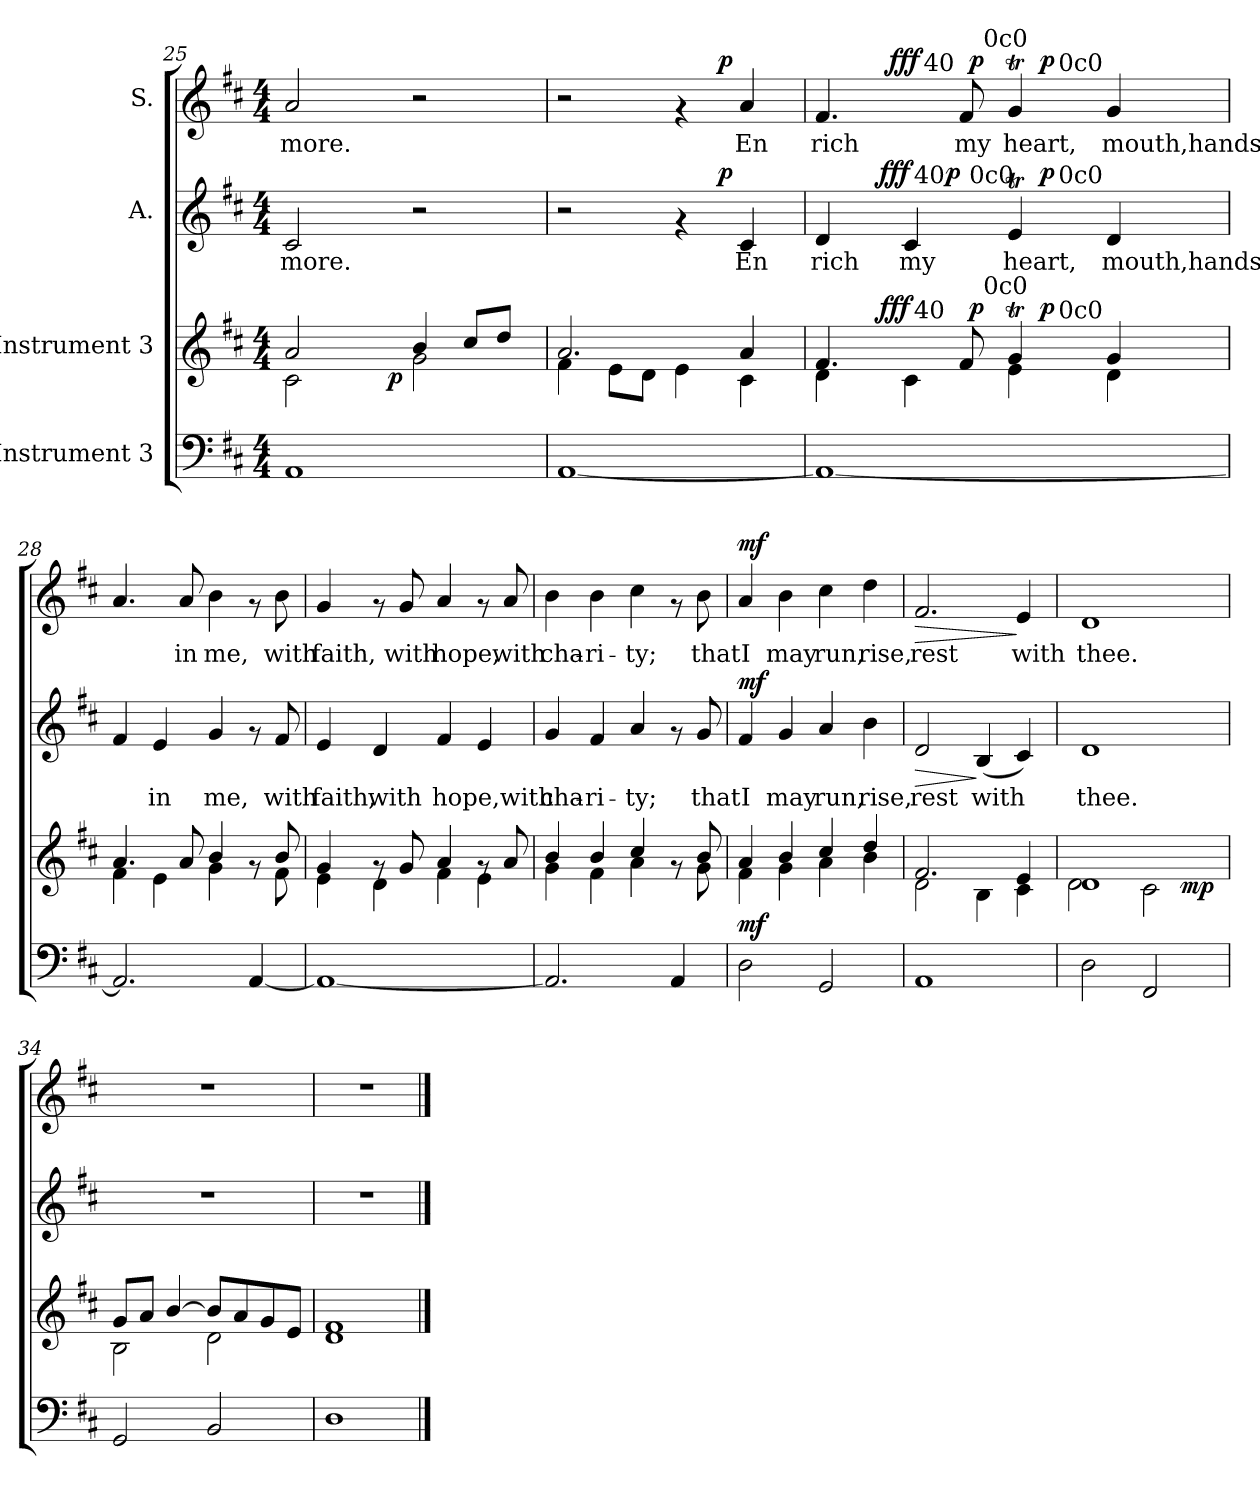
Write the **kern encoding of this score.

**kern	**dynam	**kern	**dynam	**kern	**text	**dynam	**kern	**text	**dynam
*part4	*part4	*part3	*part3	*part2	*part2	*part2	*part1	*part1	*part1
*staff4	*staff4	*staff3	*staff3	*staff2	*staff2	*staff2	*staff1	*staff1	*staff1
*I"Instrument 3	*	*I"Instrument 3	*	*I"A.	*	*	*I"S.	*	*
*clefF4	*	*clefG2	*	*clefG2	*	*	*clefG2	*	*
*k[f#c#]	*	*k[f#c#]	*	*k[f#c#]	*	*	*k[f#c#]	*	*
*D:	*	*D:	*	*D:	*	*	*D:	*	*
*M4/4	*	*M4/4	*	*M4/4	*	*	*M4/4	*	*
=25	=25	=25	=25	=25	=25	=25	=25	=25	=25
*	*	*^	*	*	*	*	*	*	*
!	!	!	!	!	!	!LO:LY:b:cj	!	!	!LO:LY:b:cj	!
*	*	*	*^	*	*	*	*	*	*	*
1AA	.	2a/	2c#\	4ryy	.	2c#/	more.	.	2a/	more.	.
.	.	.	.	8ryy	.	.	.	.	.	.	.
.	.	.	.	32.ryy	.	.	.	.	.	.	.
!	!	!	!	!	!LO:DY:b	!	!	!	!	!	!
.	.	.	.	2ryy	p	.	.	.	.	.	.
.	.	4b/	2g\	.	.	2r	.	.	2r	.	.
.	.	8cc#/L	.	.	.	.	.	.	.	.	.
.	.	8dd/J	.	.	.	.	.	.	.	.	.
.	.	.	.	16ryy	.	.	.	.	.	.	.
.	.	.	.	64ryy	.	.	.	.	.	.	.
*	*	*	*v	*v	*	*	*	*	*	*	*
=26	=26	=26	=26	=26	=26	=26	=26	=26	=26	=26
*	*	*	*	*	*^	*	*	*^	*	*
[<1AA	.	2.a/	4f#\	.	2r	2ryy	.	.	2r	2ryy	.	.
.	.	.	8e\L	.	.	.	.	.	.	.	.	.
.	.	.	8d\J	.	.	.	.	.	.	.	.	.
.	.	.	4e\	.	4rf	8.ryy	.	.	4rf	8.ryy	.	.
!	!	!	!	!	!	!	!	!LO:DY:a	!	!	!	!LO:DY:a
.	.	.	.	.	.	4ryy	.	p	.	4ryy	.	p
!	!	!	!	!	!	!	!LO:LY:b:cj	!	!	!	!LO:LY:b:cj	!
.	.	4a/	4c#\	.	4c#/	.	En	.	4a/	.	En	.
.	.	.	.	.	.	16ryy	.	.	.	16ryy	.	.
!!LO:LB:g=z
=27	=27	=27	=27	=27	=27	=27	=27	=27	=27	=27	=27	=27
!	!	!	!	!	!	!	!	!	!LO:TX:a:t=2 7	!	!	!
!	!	!	!	!	!	!	!	!	!LO:TX:a:t=c c cc	!	!	!
!	!	!	!	!	!LO:TX:a:t=c c cc	!	!	!	!	!	!	!
!	!	!LO:TX:a:t=c c cc	!	!	!	!	!	!	!	!	!	!
!	!	!	!	!	!	!	!LO:LY:b:cj	!	!	!	!LO:LY:b:cj	!
*	*	*^	*	*	*^	*	*	*	*^	*	*	*
*	*	*	*	*^	*	*	*	*^	*	*	*	*	*^	*	*
*	*	*	*	*	*^	*	*	*	*	*^	*	*	*	*	*	*^	*	*
*	*	*	*	*	*	*^	*	*	*	*	*	*^	*	*	*	*	*	*	*^	*	*
*	*	*	*	*	*	*	*^	*	*	*	*	*	*	*^	*	*	*	*	*	*	*	*^	*	*
*	*	*	*	*	*	*	*	*^	*	*	*	*	*	*	*	*	*	*	*	*	*	*	*	*	*	*	*
1AA_<	.	4.f#/	4d\	8ryy	4ryy	2ryy	4ryy	4ryy	2ryy	.	4d/	8ryy	4ryy	2ryy	4ryy	4ryy	2ryy	rich	.	4.f#/	8..ryy	4ryy	2ryy	4ryy	4ryy	2ryy	rich	.
.	.	.	.	16ryy	.	.	.	.	.	.	.	16ryy	.	.	.	.	.	.	.	.	.	.	.	.	.	.	.	.
.	.	.	.	64ryy	.	.	.	.	.	.	.	64ryy	.	.	.	.	.	.	.	.	.	.	.	.	.	.	.	.
!	!	!	!	!	!	!	!	!	!	!LO:DY:a	!	!	!	!	!	!	!	!	!LO:DY:a	!	!	!	!	!	!	!	!	!
.	.	.	.	2ryy	.	.	.	.	.	fff	.	2ryy	.	.	.	.	.	.	fff	.	.	.	.	.	.	.	.	.
!	!	!	!	!	!	!	!	!	!	!	!	!	!	!	!	!	!	!	!	!	!	!	!	!	!	!	!	!LO:DY:a
.	.	.	.	.	.	.	.	.	.	.	.	.	.	.	.	.	.	.	.	.	2ryy	.	.	.	.	.	.	fff
!	!	!	!	!	!	!	!	!	!	!	!	!	!	!	!	!	!	!LO:LY:b:cj	!	!	!	!	!	!	!	!	!	!
.	.	.	4c#\	.	8ryy	.	64ryy	8ryy	.	.	4c#/	.	16.ryy	.	64ryy	8ryy	.	my	.	.	.	8ryy	.	32ryy	8ryy	.	.	.
!	!	!	!	!	!	!	!	!	!	!	!	!	!	!	!LO:TX:a:t=40	!	!	!	!	!	!	!	!	!	!	!	!	!
!	!	!	!	!	!	!	!LO:TX:a:t=40	!	!	!	!	!	!	!	!	!	!	!	!	!	!	!	!	!	!	!	!	!
.	.	.	.	.	.	.	2ryy	.	.	.	.	.	.	.	2ryy	.	.	.	.	.	.	.	.	.	.	.	.	.
!	!	!	!	!	!	!	!	!	!	!	!	!	!	!	!	!	!	!	!	!	!	!	!	!LO:TX:a:t=40	!	!	!	!
.	.	.	.	.	.	.	.	.	.	.	.	.	.	.	.	.	.	.	.	.	.	.	.	2ryy	.	.	.	.
!	!	!	!	!	!	!	!	!	!	!	!	!	!	!	!	!	!	!	!LO:DY:a	!	!	!	!	!	!	!	!	!
.	.	.	.	.	.	.	.	.	.	.	.	.	2ryy	.	.	.	.	.	p	.	.	.	.	.	.	.	.	.
!	!	!	!	!	!	!	!	!	!	!	!	!	!	!	!	!	!	!	!	!	!	!	!	!	!	!	!LO:LY:b:cj	!
.	.	8f#/	.	.	64ryy	.	.	32.ryy	.	.	.	.	.	.	.	64ryy	.	.	.	8f#/	.	64ryy	.	.	32.ryy	.	my	.
!	!	!	!	!	!	!	!	!	!	!	!	!	!	!	!	!LO:TX:a:t=0c0	!	!	!	!	!	!	!	!	!	!	!	!
!	!	!	!	!	!	!	!	!	!	!LO:DY:a	!	!	!	!	!	!	!	!	!	!	!	!	!	!	!	!	!	!LO:DY:a
.	.	.	.	.	2ryy	.	.	.	.	p	.	.	.	.	.	2ryy	.	.	.	.	.	2ryy	.	.	.	.	.	p
!	!	!	!	!	!	!	!	!	!	!	!	!	!	!	!	!	!	!	!	!	!	!	!	!	!LO:TX:a:t=0c0	!	!	!
!	!	!	!	!	!	!	!	!LO:TX:a:t=0c0	!	!	!	!	!	!	!	!	!	!	!	!	!	!	!	!	!	!	!	!
.	.	.	.	.	.	.	.	2ryy	.	.	.	.	.	.	.	.	.	.	.	.	.	.	.	.	2ryy	.	.	.
!	!	!	!	!	!	!	!	!	!	!	!	!	!	!	!	!	!	!LO:LY:b:cj	!	!	!	!	!	!	!	!	!LO:LY:b:cj	!
.	.	4gT/	4e\	.	.	16ryy	.	.	8ryy	.	4eT/	.	.	16ryy	.	.	8ryy	heart,	.	4gT/	.	.	16ryy	.	.	8ryy	heart,	.
.	.	.	.	.	.	64ryy	.	.	.	.	.	.	.	64ryy	.	.	.	.	.	.	.	.	64ryy	.	.	.	.	.
!	!	!	!	!	!	!	!	!	!	!LO:DY:a	!	!	!	!	!	!	!	!	!LO:DY:a	!	!	!	!	!	!	!	!	!LO:DY:a
.	.	.	.	.	.	4ryy	.	.	.	p	.	.	.	4ryy	.	.	.	.	p	.	.	.	4ryy	.	.	.	.	p
!	!	!	!	!	!	!	!	!	!	!	!	!	!	!	!	!	!	!	!	!	!	!	!	!	!	!LO:TX:a:t=0c0	!	!
!	!	!	!	!	!	!	!	!	!	!	!	!	!	!	!	!	!LO:TX:a:t=0c0	!	!	!	!	!	!	!	!	!	!	!
!	!	!	!	!	!	!	!	!	!LO:TX:a:t=0c0	!	!	!	!	!	!	!	!	!	!	!	!	!	!	!	!	!	!	!
.	.	.	.	.	.	.	.	.	4.ryy	.	.	.	.	.	.	.	4.ryy	.	.	.	.	.	.	.	.	4.ryy	.	.
.	.	.	.	4ryy	.	.	.	.	.	.	.	4ryy	.	.	.	.	.	.	.	.	.	.	.	.	.	.	.	.
.	.	.	.	.	.	.	.	.	.	.	.	.	.	.	.	.	.	.	.	.	4ryy	.	.	.	.	.	.	.
!	!	!	!	!	!	!	!	!	!	!	!	!	!	!	!	!	!	!LO:LY:b:cj	!	!	!	!	!	!	!	!	!LO:LY:b:cj	!
.	.	4g/	4d\	.	.	.	.	.	.	.	4d/	.	.	.	.	.	.	mouth,hands	.	4g/	.	.	.	.	.	.	mouth,hands	.
.	.	.	.	.	.	.	8...ryy	.	.	.	.	.	.	.	8...ryy	.	.	.	.	.	.	.	.	.	.	.	.	.
.	.	.	.	.	.	.	.	.	.	.	.	.	.	.	.	.	.	.	.	.	.	.	.	8..ryy	.	.	.	.
.	.	.	.	.	.	8ryy	.	.	.	.	.	.	.	8ryy	.	.	.	.	.	.	.	.	8ryy	.	.	.	.	.
.	.	.	.	.	.	.	.	.	.	.	.	.	8ryy	.	.	.	.	.	.	.	.	.	.	.	.	.	.	.
.	.	.	.	.	16..ryy	.	.	.	.	.	.	.	.	.	.	16..ryy	.	.	.	.	.	16..ryy	.	.	.	.	.	.
.	.	.	.	.	.	.	.	16ryy	.	.	.	.	.	.	.	.	.	.	.	.	.	.	.	.	16ryy	.	.	.
.	.	.	.	32.ryy	.	32.ryy	.	.	.	.	.	32.ryy	.	32.ryy	.	.	.	.	.	.	.	.	32.ryy	.	.	.	.	.
.	.	.	.	.	.	.	.	.	.	.	.	.	32ryy	.	.	.	.	.	.	.	32ryy	.	.	.	.	.	.	.
.	.	.	.	.	.	.	.	64ryy	.	.	.	.	.	.	.	.	.	.	.	.	.	.	.	.	64ryy	.	.	.
=28	=28	=28	=28	=28	=28	=28	=28	=28	=28	=28	=28	=28	=28	=28	=28	=28	=28	=28	=28	=28	=28	=28	=28	=28	=28	=28	=28	=28
!	!	!	!	!	!	!	!	!	!	!	!	!	!	!	!	!	!	!LO:LY:b:cj	!	!	!	!	!	!	!	!	!LO:LY:b:cj	!
*	*	*	*v	*v	*v	*v	*v	*v	*v	*	*	*	*	*	*	*	*	*	*	*v	*v	*v	*v	*v	*v	*v	*	*
*	*	*	*	*	*v	*v	*v	*v	*v	*v	*v	*	*	*	*	*
2.AA/]	.	4.a/	4f#\	.	4f#/	.	.	4.a/	.	.
!	!	!	!	!	!	!LO:LY:b:cj	!	!	!	!
.	.	.	4e\	.	4e/	in	.	.	.	.
!	!	!	!	!	!	!	!	!	!LO:LY:b:cj	!
.	.	8a/	.	.	.	.	.	8a/	in	.
!	!	!	!	!	!	!LO:LY:b:cj	!	!	!LO:LY:b:cj	!
.	.	4b/	4g\	.	4g/	me,	.	4b\	me,	.
[<4AA/	.	8rf	8ryy	.	8rf	.	.	8rf	.	.
!	!	!	!	!	!	!LO:LY:b:cj	!	!	!LO:LY:b:cj	!
.	.	8b/	8f#\	.	8f#/	with	.	8b\	with	.
=29	=29	=29	=29	=29	=29	=29	=29	=29	=29	=29
!	!	!	!	!	!	!LO:LY:b:cj	!	!	!LO:LY:b:cj	!
1AA_<	.	4g/	4e\	.	4e/	faith,	.	4g/	faith,	.
!	!	!	!	!	!	!LO:LY:b:cj	!	!	!	!
.	.	8rf	4d\	.	4d/	with	.	8rf	.	.
!	!	!	!	!	!	!	!	!	!LO:LY:b:cj	!
.	.	8g/	.	.	.	.	.	8g/	with	.
!	!	!	!	!	!	!LO:LY:b:cj	!	!	!LO:LY:b:cj	!
.	.	4a/	4f#\	.	4f#/	hope,with	.	4a/	hope,	.
!	!	!	!	!	!	!LO:LY:b:cj	!	!	!	!
.	.	8rf	4e\	.	4e/	.	.	8rf	.	.
!	!	!	!	!	!	!	!	!	!LO:LY:b:cj	!
.	.	8a/	.	.	.	.	.	8a/	with	.
=30	=30	=30	=30	=30	=30	=30	=30	=30	=30	=30
!	!	!	!	!	!	!LO:LY:b:cj	!	!	!LO:LY:b:cj	!
2.AA/]	.	4b/	4g\	.	4g/	cha-	.	4b\	cha-	.
!	!	!	!	!	!	!LO:LY:b:cj	!	!	!LO:LY:b:cj	!
.	.	4b/	4f#\	.	4f#/	-ri-	.	4b\	-ri-	.
!	!	!	!	!	!	!LO:LY:b:cj	!	!	!LO:LY:b:cj	!
.	.	4cc#/	4a\	.	4a/	-ty;	.	4cc#\	-ty;	.
4AA/	.	8rf	8ryy	.	8rf	.	.	8rf	.	.
!	!	!	!	!	!	!LO:LY:b:cj	!	!	!LO:LY:b:cj	!
.	.	8b/	8g\	.	8g/	that	.	8b\	that	.
!!LO:PB:g=z
=31	=31	=31	=31	=31	=31	=31	=31	=31	=31	=31
!	!LO:DY:a	!	!	!	!	!LO:LY:b:cj	!LO:DY:a	!	!LO:LY:b:cj	!LO:DY:a
2D\	mf	4a/	4f#\	.	4f#/	I	mf	4a/	I	mf
!	!	!	!	!	!	!LO:LY:b:cj	!	!	!LO:LY:b:cj	!
.	.	4b/	4g\	.	4g/	may	.	4b\	may	.
!	!	!	!	!	!	!LO:LY:b:cj	!	!	!LO:LY:b:cj	!
2GG/	.	4cc#/	4a\	.	4a/	run,	.	4cc#\	run,	.
!	!	!	!	!	!	!LO:LY:b:cj	!	!	!LO:LY:b:cj	!
.	.	4dd/	4b\	.	4b\	rise,	.	4dd\	rise,	.
=32	=32	=32	=32	=32	=32	=32	=32	=32	=32	=32
!	!	!	!	!	!	!LO:LY:b:cj	!LO:HP:b	!	!LO:LY:b:cj	!LO:HP:b
1AA	.	2.f#/	2d\	.	2d/	rest	>	2.f#/	rest	>
!	!	!	!	!	!	!LO:LY:b:cj	!	!	!	!
.	.	.	4B\	.	(<4B/	with	]	.	.	.
!	!	!	!	!	!	!LO:LY:b:cj	!	!	!LO:LY:b:cj	!
.	.	4e/	4c#\	.	4c#/)	.	.	4e/	with	]
=33	=33	=33	=33	=33	=33	=33	=33	=33	=33	=33
!	!	!	!	!	!	!LO:LY:b:cj	!	!	!LO:LY:b:cj	!
*	*	*	*^	*	*	*	*	*	*	*
2D\	.	1d	2d\	2ryy	.	1d	thee.	.	1d	thee.	.
2FF#/	.	.	2c#\	8...ryy	.	.	.	.	.	.	.
!	!	!	!	!	!LO:DY:b	!	!	!	!	!	!
.	.	.	.	4ryy	mp	.	.	.	.	.	.
.	.	.	.	64ryy	.	.	.	.	.	.	.
*	*	*	*v	*v	*	*	*	*	*	*	*
=34	=34	=34	=34	=34	=34	=34	=34	=34	=34	=34
2GG/	.	8g/L	2B\	.	1r	.	.	1r	.	.
.	.	8a/J	.	.	.	.	.	.	.	.
.	.	[>4b/	.	.	.	.	.	.	.	.
2BB/	.	8b/L]	2d\	.	.	.	.	.	.	.
.	.	8a/	.	.	.	.	.	.	.	.
.	.	8g/	.	.	.	.	.	.	.	.
.	.	8e/J	.	.	.	.	.	.	.	.
*	*	*v	*v	*	*	*	*	*	*	*
=35	=35	=35	=35	=35	=35	=35	=35	=35	=35
1D	.	1d 1f#	.	1r	.	.	1r	.	.
==	==	==	==	==	==	==	==	==	==
*-	*-	*-	*-	*-	*-	*-	*-	*-	*-
